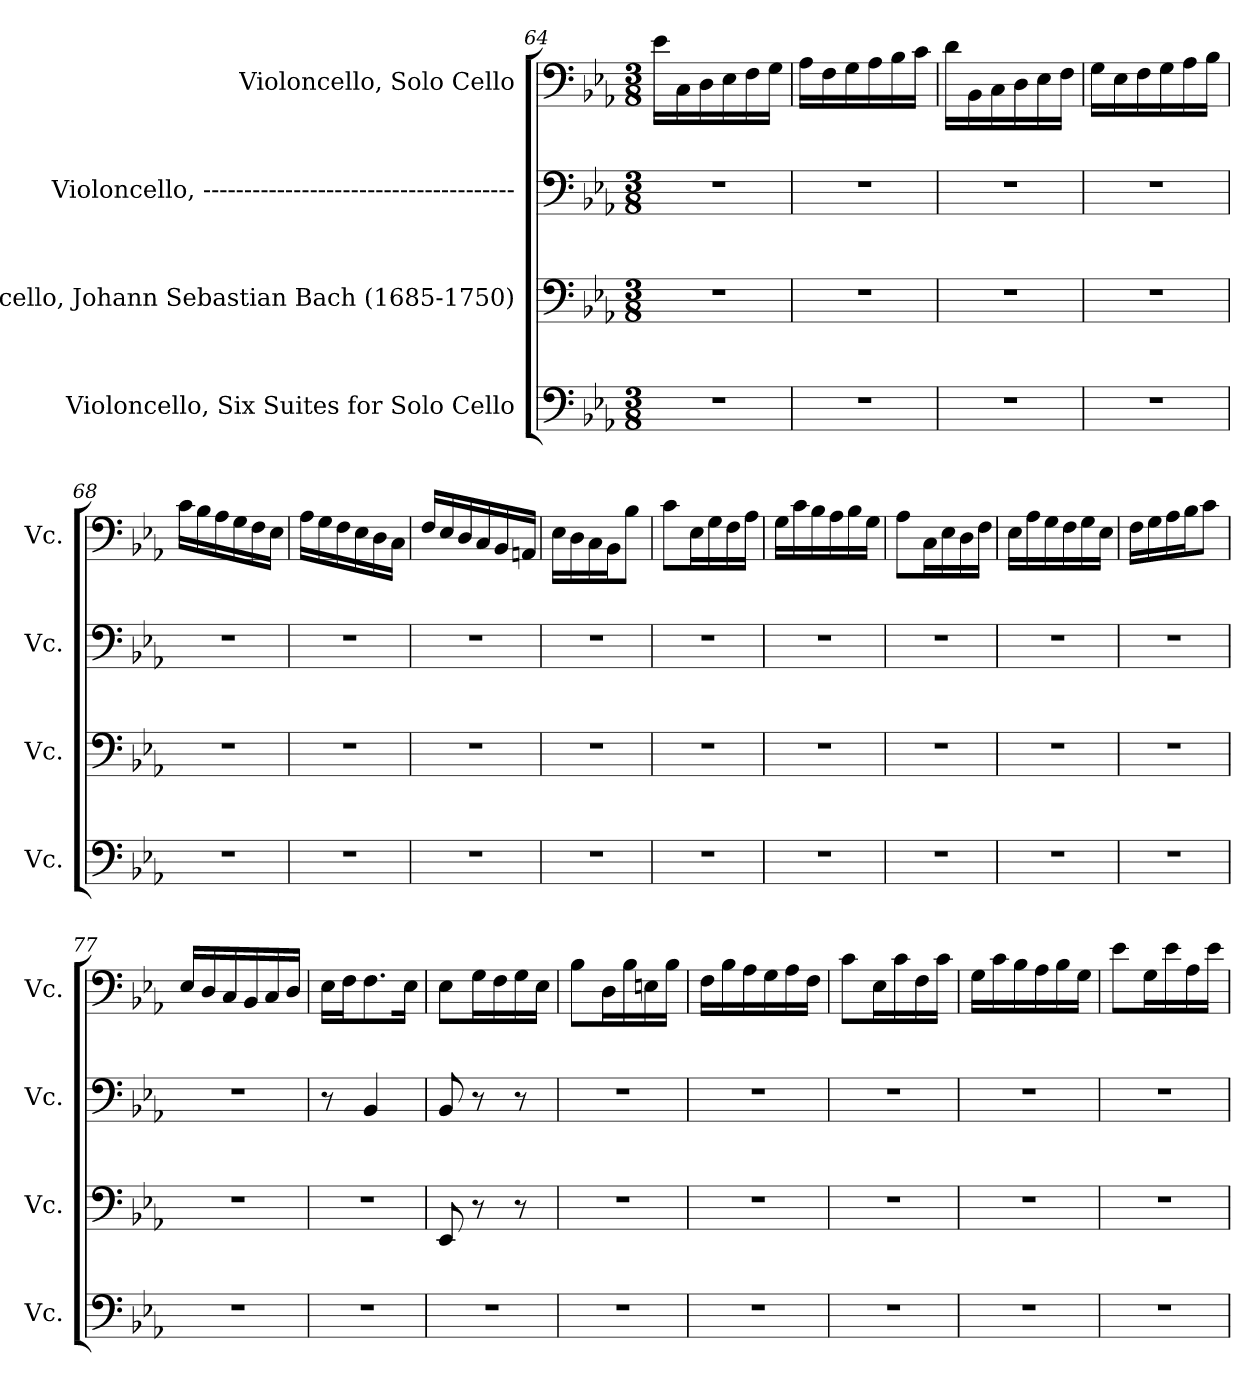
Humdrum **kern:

**kern	**kern	**kern	**kern
*part4	*part3	*part2	*part1
*staff4	*staff3	*staff2	*staff1
*I"Violoncello, Six Suites for Solo Cello	*I"Violoncello, Johann Sebastian Bach  (1685-1750)	*I"Violoncello, --------------------------------------	*I"Violoncello, Solo Cello
*I'Vc.	*I'Vc.	*I'Vc.	*I'Vc.
*clefF4	*clefF4	*clefF4	*clefF4
*k[b-e-a-]	*k[b-e-a-]	*k[b-e-a-]	*k[b-e-a-]
*M3/8	*M3/8	*M3/8	*M3/8
=64	=64	=64	=64
4.r	4.r	4.r	16e-\LL
.	.	.	16C\
.	.	.	16D\
.	.	.	16E-\
.	.	.	16F\
.	.	.	16G\JJ
=65	=65	=65	=65
4.r	4.r	4.r	16A-\LL
.	.	.	16F\
.	.	.	16G\
.	.	.	16A-\
.	.	.	16B-\
.	.	.	16c\JJ
=66	=66	=66	=66
4.r	4.r	4.r	16d\LL
.	.	.	16BB-\
.	.	.	16C\
.	.	.	16D\
.	.	.	16E-\
.	.	.	16F\JJ
=67	=67	=67	=67
4.r	4.r	4.r	16G\LL
.	.	.	16E-\
.	.	.	16F\
.	.	.	16G\
.	.	.	16A-\
.	.	.	16B-\JJ
=68	=68	=68	=68
4.r	4.r	4.r	16c\LL
.	.	.	16B-\
.	.	.	16A-\
.	.	.	16G\
.	.	.	16F\
.	.	.	16E-\JJ
!!LO:PB:g=z
=69	=69	=69	=69
4.r	4.r	4.r	16A-\LL
.	.	.	16G\
.	.	.	16F\
.	.	.	16E-\
.	.	.	16D\
.	.	.	16C\JJ
=70	=70	=70	=70
4.r	4.r	4.r	16F/LL
.	.	.	16E-/
.	.	.	16D/
.	.	.	16C/
.	.	.	16BB-/
.	.	.	16AAn/JJ
=71	=71	=71	=71
4.r	4.r	4.r	16E-\LL
.	.	.	16D\
.	.	.	16C\
.	.	.	16BB-\J
.	.	.	8B-\J
=72	=72	=72	=72
4.r	4.r	4.r	8c\L
.	.	.	16E-\L
.	.	.	16G\
.	.	.	16F\
.	.	.	16A-\JJ
=73	=73	=73	=73
4.r	4.r	4.r	16G\LL
.	.	.	16c\
.	.	.	16B-\
.	.	.	16A-\
.	.	.	16B-\
.	.	.	16G\JJ
=74	=74	=74	=74
4.r	4.r	4.r	8A-\L
.	.	.	16C\L
.	.	.	16E-\
.	.	.	16D\
.	.	.	16F\JJ
=75	=75	=75	=75
4.r	4.r	4.r	16E-\LL
.	.	.	16A-\
.	.	.	16G\
.	.	.	16F\
.	.	.	16G\
.	.	.	16E-\JJ
!!LO:LB:g=z
=76	=76	=76	=76
4.r	4.r	4.r	16F\LL
.	.	.	16G\
.	.	.	16A-\
.	.	.	16B-\J
.	.	.	8c\J
=77	=77	=77	=77
4.r	4.r	4.r	16E-/LL
.	.	.	16D/
.	.	.	16C/
.	.	.	16BB-/
.	.	.	16C/
.	.	.	16D/JJ
=78	=78	=78	=78
4.r	4.r	8r	16E-\LL
.	.	.	16F\J
.	.	4BB-/	8.F\
.	.	.	16E-\Jk
=79	=79	=79	=79
4.r	8EE-/	8BB-/	8E-\L
.	8r	8r	16G\L
.	.	.	16F\
.	8r	8r	16G\
.	.	.	16E-\JJ
=80	=80	=80	=80
4.r	4.r	4.r	8B-\L
.	.	.	16D\L
.	.	.	16B-\
.	.	.	16En\
.	.	.	16B-\JJ
=81	=81	=81	=81
4.r	4.r	4.r	16F\LL
.	.	.	16B-\
.	.	.	16A-\
.	.	.	16G\
.	.	.	16A-\
.	.	.	16F\JJ
=82	=82	=82	=82
4.r	4.r	4.r	8c\L
.	.	.	16E-\L
.	.	.	16c\
.	.	.	16F\
.	.	.	16c\JJ
!!LO:LB:g=z
=83	=83	=83	=83
4.r	4.r	4.r	16G\LL
.	.	.	16c\
.	.	.	16B-\
.	.	.	16A-\
.	.	.	16B-\
.	.	.	16G\JJ
=84	=84	=84	=84
4.r	4.r	4.r	8e-\L
.	.	.	16G\L
.	.	.	16e-\
.	.	.	16A-\
.	.	.	16e-\JJ
=	=	=	=
*-	*-	*-	*-
